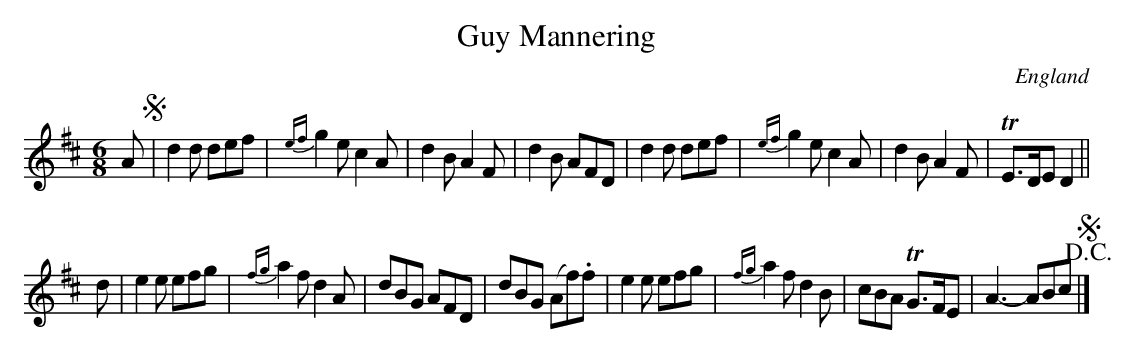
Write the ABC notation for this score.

X:1
T:Guy Mannering
L:1/8
M:6/8
O:England
K:D major
A S |\
d2d def | {ef}g2e c2A | d2B A2F | d2B AFD |\
d2d def | {ef}g2e c2A | d2B A2F | TE>DE D2 ||
d |\
e2e efg | {fg}a2f d2A | dBG AFD | dBG (Af).f |\
e2e efg | {fg}a2f d2B | cBA TG>FE | A3 -ABc !D.C.! S |]
